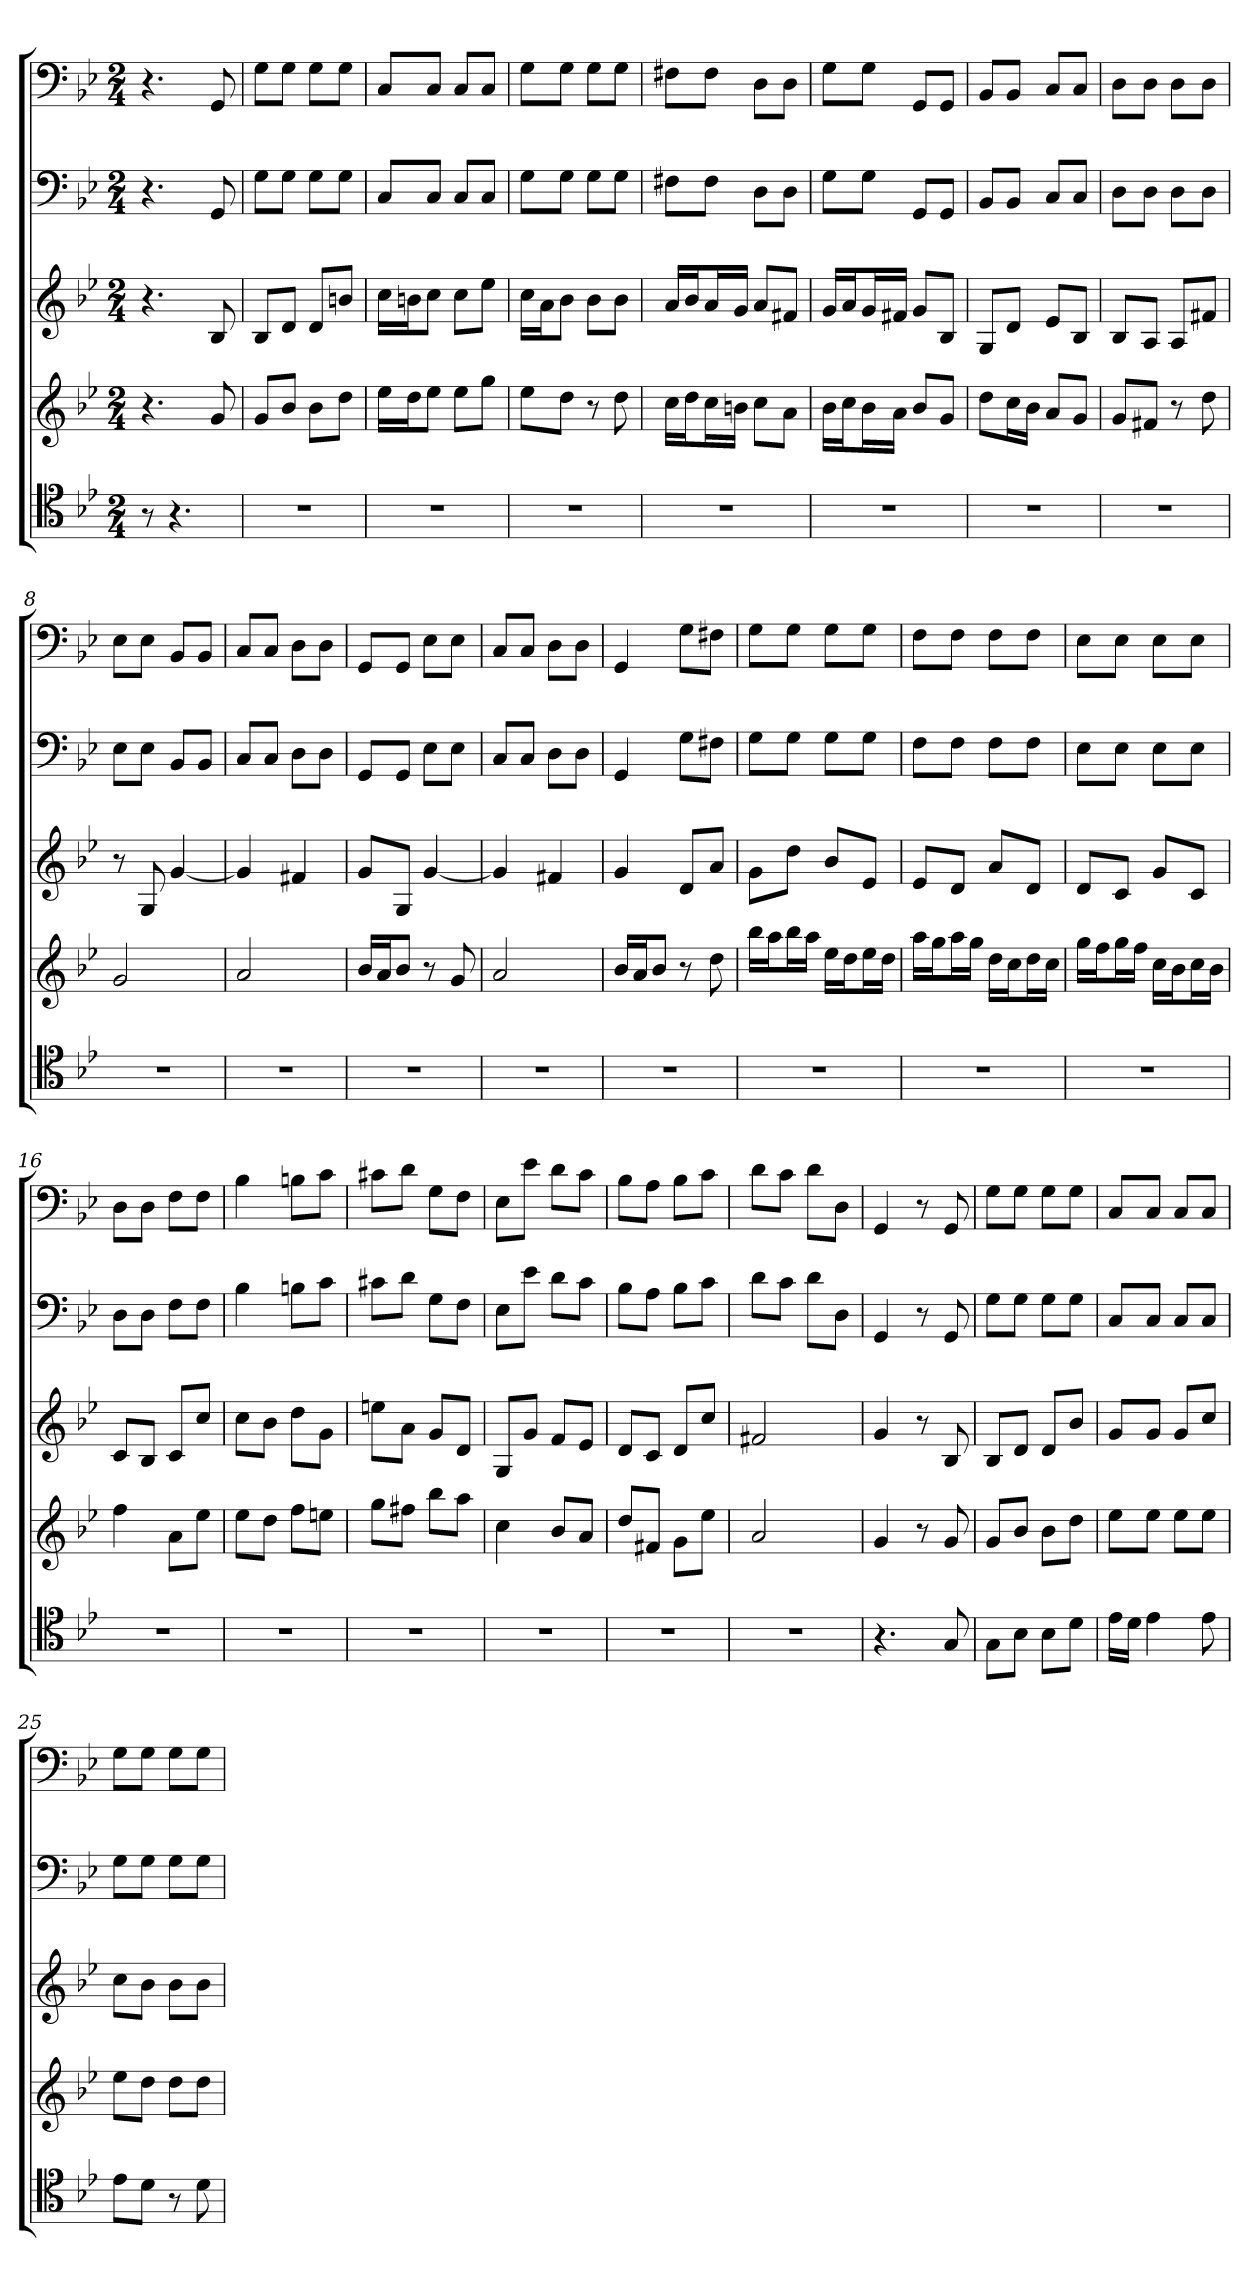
**kern	**kern	**kern	**kern	**kern
*part5	*part4	*part3	*part2	*part1
*staff5	*staff4	*staff3	*staff2	*staff1
*clefC4	*	*	*clefF4	*clefF4
*k[b-e-]	*k[b-e-]	*k[b-e-]	*k[b-e-]	*k[b-e-]
*g:	*g:	*g:	*g:	*g:
*M2/4	*M2/4	*M2/4	*M2/4	*M2/4
=	=	=	=	=
8r	4.r	4.r	4.r	4.r
4.r	.	.	.	.
.	8g	8B-	8GG	8GG
=1	=1	=1	=1	=1
2r	8gL	8B-L	8G\L	8G\L
.	8b-J	8dJ	8G\J	8G\J
.	8b-L	8dL	8G\L	8G\L
.	8ddJ	8bnJ	8G\J	8G\J
=2	=2	=2	=2	=2
2r	16ee-LL	16ccLL	8C/L	8C/L
.	16ddJ	16bnJ	.	.
.	8ee-J	8ccJ	8C/J	8C/J
.	8ee-L	8ccL	8C/L	8C/L
.	8ggJ	8ee-J	8C/J	8C/J
=3	=3	=3	=3	=3
2r	8ee-L	16ccLL	8G\L	8G\L
.	.	16aJ	.	.
.	8ddJ	8b-J	8G\J	8G\J
.	8r	8b-L	8G\L	8G\L
.	8dd	8b-J	8G\J	8G\J
=4	=4	=4	=4	=4
2r	16ccLL	16aLL	8F#X\L	8F#X\L
.	16ddJ	16b-J	.	.
.	16ccL	16aL	8F#\J	8F#\J
.	16bnJJ	16gJJ	.	.
.	8ccL	8aL	8D\L	8D\L
.	8aJ	8f#XJ	8D\J	8D\J
=5	=5	=5	=5	=5
2r	16b-LL	16gLL	8G\L	8G\L
.	16ccJ	16aJ	.	.
.	16b-L	16gL	8G\J	8G\J
.	16aJJ	16f#XJJ	.	.
.	8b-L	8gL	8GG/L	8GG/L
.	8gJ	8B-J	8GG/J	8GG/J
=6	=6	=6	=6	=6
2r	8ddL	8GL	8BB-/L	8BB-/L
.	16ccL	8dJ	8BB-/J	8BB-/J
.	16b-JJ	.	.	.
.	8aL	8e-L	8C/L	8C/L
.	8gJ	8B-J	8C/J	8C/J
=7	=7	=7	=7	=7
2r	8gL	8B-L	8D\L	8D\L
.	8f#XJ	8AJ	8D\J	8D\J
.	8r	8AL	8D\L	8D\L
.	8dd	8f#XJ	8D\J	8D\J
=8	=8	=8	=8	=8
2r	2g	8r	8E-\L	8E-\L
.	.	8G	8E-\J	8E-\J
.	.	[4g	8BB-/L	8BB-/L
.	.	.	8BB-/J	8BB-/J
=9	=9	=9	=9	=9
2r	2a	4g]	8C/L	8C/L
.	.	.	8C/J	8C/J
.	.	4f#X	8D\L	8D\L
.	.	.	8D\J	8D\J
=10	=10	=10	=10	=10
2r	16b-LL	8gL	8GG/L	8GG/L
.	16aJ	.	.	.
.	8b-J	8GJ	8GG/J	8GG/J
.	8r	[4g	8E-\L	8E-\L
.	8g	.	8E-\J	8E-\J
=11	=11	=11	=11	=11
2r	2a	4g]	8C/L	8C/L
.	.	.	8C/J	8C/J
.	.	4f#X	8D\L	8D\L
.	.	.	8D\J	8D\J
=12	=12	=12	=12	=12
2r	16b-LL	4g	4GG	4GG
.	16aJ	.	.	.
.	8b-J	.	.	.
.	8r	8dL	8G\L	8G\L
.	8dd	8aJ	8F#X\J	8F#X\J
=13	=13	=13	=13	=13
2r	16bb-LL	8gL	8G\L	8G\L
.	16aaJ	.	.	.
.	16bb-L	8ddJ	8G\J	8G\J
.	16aaJJ	.	.	.
.	16ee-LL	8b-L	8G\L	8G\L
.	16ddJ	.	.	.
.	16ee-L	8e-J	8G\J	8G\J
.	16ddJJ	.	.	.
=14	=14	=14	=14	=14
2r	16aaLL	8e-L	8F\L	8F\L
.	16ggJ	.	.	.
.	16aaL	8dJ	8F\J	8F\J
.	16ggJJ	.	.	.
.	16ddLL	8aL	8F\L	8F\L
.	16ccJ	.	.	.
.	16ddL	8dJ	8F\J	8F\J
.	16ccJJ	.	.	.
=15	=15	=15	=15	=15
2r	16ggLL	8dL	8E-\L	8E-\L
.	16ffJ	.	.	.
.	16ggL	8cJ	8E-\J	8E-\J
.	16ffJJ	.	.	.
.	16ccLL	8gL	8E-\L	8E-\L
.	16b-J	.	.	.
.	16ccL	8cJ	8E-\J	8E-\J
.	16b-JJ	.	.	.
=16	=16	=16	=16	=16
2r	4ff	8cL	8D\L	8D\L
.	.	8B-J	8D\J	8D\J
.	8aL	8cL	8F\L	8F\L
.	8ee-J	8ccJ	8F\J	8F\J
=17	=17	=17	=17	=17
2r	8ee-L	8ccL	4B-	4B-
.	8ddJ	8b-J	.	.
.	8ffL	8ddL	8Bn\L	8Bn\L
.	8eenJ	8gJ	8c\J	8c\J
=18	=18	=18	=18	=18
2r	8ggL	8eenL	8c#X\L	8c#X\L
.	8ff#XJ	8aJ	8d\J	8d\J
.	8bb-L	8gL	8G\L	8G\L
.	8aaJ	8dJ	8F\J	8F\J
=19	=19	=19	=19	=19
2r	4cc	8GL	8E-\L	8E-\L
.	.	8gJ	8e-\J	8e-\J
.	8b-L	8fL	8d\L	8d\L
.	8aJ	8e-J	8c\J	8c\J
=20	=20	=20	=20	=20
2r	8ddL	8dL	8B-\L	8B-\L
.	8f#XJ	8cJ	8A\J	8A\J
.	8gL	8dL	8B-\L	8B-\L
.	8ee-J	8ccJ	8c\J	8c\J
=21	=21	=21	=21	=21
2r	2a	2f#X	8d\L	8d\L
.	.	.	8c\J	8c\J
.	.	.	8d\L	8d\L
.	.	.	8D\J	8D\J
=22	=22	=22	=22	=22
4.r	4g	4g	4GG	4GG
.	8r	8r	8r	8r
8G	8g	8B-	8GG	8GG
=23	=23	=23	=23	=23
8G\L	8gL	8B-L	8G\L	8G\L
8B-\J	8b-J	8dJ	8G\J	8G\J
8B-\L	8b-L	8dL	8G\L	8G\L
8d\J	8ddJ	8b-J	8G\J	8G\J
=24	=24	=24	=24	=24
16e-\LL	8ee-L	8gL	8C/L	8C/L
16d\JJ	.	.	.	.
4e-	8ee-J	8gJ	8C/J	8C/J
.	8ee-L	8gL	8C/L	8C/L
8e-	8ee-J	8ccJ	8C/J	8C/J
=25	=25	=25	=25	=25
8e-\L	8ee-L	8ccL	8G\L	8G\L
8d\J	8ddJ	8b-J	8G\J	8G\J
8r	8ddL	8b-L	8G\L	8G\L
8d	8ddJ	8b-J	8G\J	8G\J
=	=	=	=	=
*-	*-	*-	*-	*-
